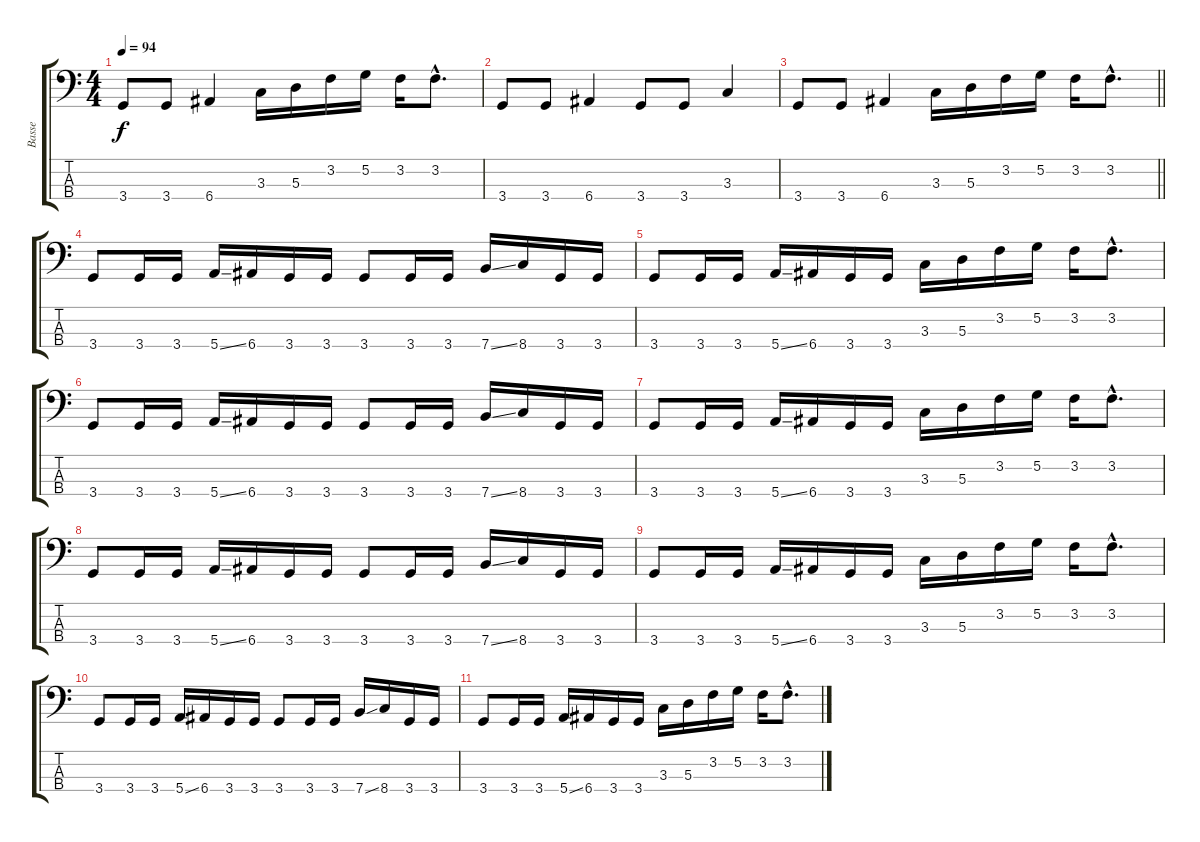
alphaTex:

\track ("Basse" "Basse") {instrument electricbassfinger}
\staff {score tabs}
\tuning (G2 D2 A1 E1) {hide}
\ts (4 4)
\tempo 94
\clef f4
\ks c
3.4.8{dy f} 3.4.8 6.4.4 3.3.16 5.3.16 3.2.16 5.2.16 3.2.16 3.2{hac}.8{d} |
3.4.8 3.4.8 6.4.4 3.4.8 3.4.8 3.3.4 |
\barLineRight lightlight
3.4.8 3.4.8 6.4.4 3.3.16 5.3.16 3.2.16 5.2.16 3.2.16 3.2{hac}.8{d} |
3.4.8 3.4.16 3.4.16 5.4{ss}.16 6.4.16 3.4.16 3.4.16 3.4.8 3.4.16 3.4.16 7.4{ss}.16 8.4.16 3.4.16 3.4.16 |
3.4.8 3.4.16 3.4.16 5.4{ss}.16 6.4.16 3.4.16 3.4.16 3.3.16 5.3.16 3.2.16 5.2.16 3.2.16 3.2{hac}.8{d} |
3.4.8 3.4.16 3.4.16 5.4{ss}.16 6.4.16 3.4.16 3.4.16 3.4.8 3.4.16 3.4.16 7.4{ss}.16 8.4.16 3.4.16 3.4.16 |
3.4.8 3.4.16 3.4.16 5.4{ss}.16 6.4.16 3.4.16 3.4.16 3.3.16 5.3.16 3.2.16 5.2.16 3.2.16 3.2{hac}.8{d} |
3.4.8 3.4.16 3.4.16 5.4{ss}.16 6.4.16 3.4.16 3.4.16 3.4.8 3.4.16 3.4.16 7.4{ss}.16 8.4.16 3.4.16 3.4.16 |
3.4.8 3.4.16 3.4.16 5.4{ss}.16 6.4.16 3.4.16 3.4.16 3.3.16 5.3.16 3.2.16 5.2.16 3.2.16 3.2{hac}.8{d} |
3.4.8 3.4.16 3.4.16 5.4{ss}.16 6.4.16 3.4.16 3.4.16 3.4.8 3.4.16 3.4.16 7.4{ss}.16 8.4.16 3.4.16 3.4.16 |
3.4.8 3.4.16 3.4.16 5.4{ss}.16 6.4.16 3.4.16 3.4.16 3.3.16 5.3.16 3.2.16 5.2.16 3.2.16 3.2{hac}.8{d}
